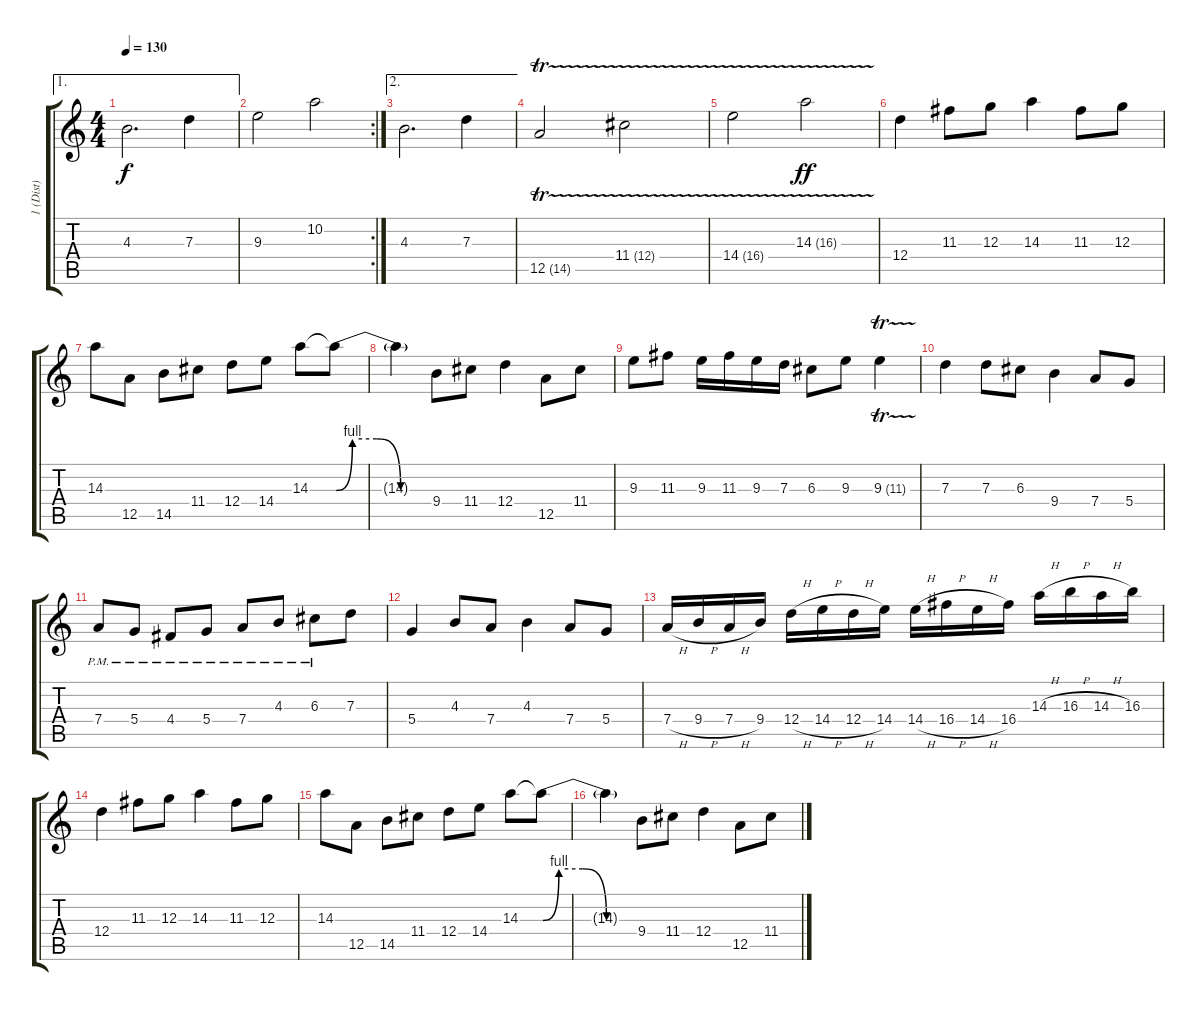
\track ("1 (Dist)" "1 (Dist)") {instrument distortionguitar}
\staff {score tabs}
\tuning (E4 B3 G3 D3 A2 D2) {hide}
\ae 1
\ts (4 4)
\tempo 130
\clef g2
\ks c
4.3.2{d dy f} 7.3.4 |
\rc 2
9.3.2 10.2.2 |
\ae 2
4.3.2{d} 7.3.4 |
12.5{tr (14 32)}.2 11.4{tr (12 32)}.2 |
14.4{tr (16 32)}.2 14.3{tr (16 32)}.2{dy ff} |
12.4.4 11.3.8 12.3.8 14.3.4 11.3.8 12.3.8 |
14.3.8 12.5.8 14.5.8 11.4.8 12.4.8 14.4.8 14.3.8 14.3{be (custom 0 0 10 4 25 4 40 0 60 0) t}.8 |
14.3{t}.4 9.4.8 11.4.8 12.4.4 12.5.8 11.4.8 |
9.3.8 11.3.8 9.3.16 11.3.16 9.3.16 7.3.16 6.3.8 9.3.8 9.3{tr (11 32)}.4 |
7.3.4 7.3.8 6.3.8 9.4.4 7.4.8 5.4.8 |
7.4{pm}.8 5.4{pm}.8 4.4{pm}.8 5.4{pm}.8 7.4{pm}.8 4.3{pm}.8 6.3{pm}.8 7.3.8 |
5.4.4 4.3.8 7.4.8 4.3.4 7.4.8 5.4.8 |
7.4{h}.16 9.4{h}.16 7.4{h}.16 9.4.16 12.4{h}.16 14.4{h}.16 12.4{h}.16 14.4.16 14.4{h}.16 16.4{h}.16 14.4{h}.16 16.4.16 14.3{h}.16 16.3{h}.16 14.3{h}.16 16.3.16 |
12.4.4 11.3.8 12.3.8 14.3.4 11.3.8 12.3.8 |
14.3.8 12.5.8 14.5.8 11.4.8 12.4.8 14.4.8 14.3.8 14.3{be (custom 0 0 10 4 25 4 40 0 60 0) t}.8 |
14.3{t}.4 9.4.8 11.4.8 12.4.4 12.5.8 11.4.8
